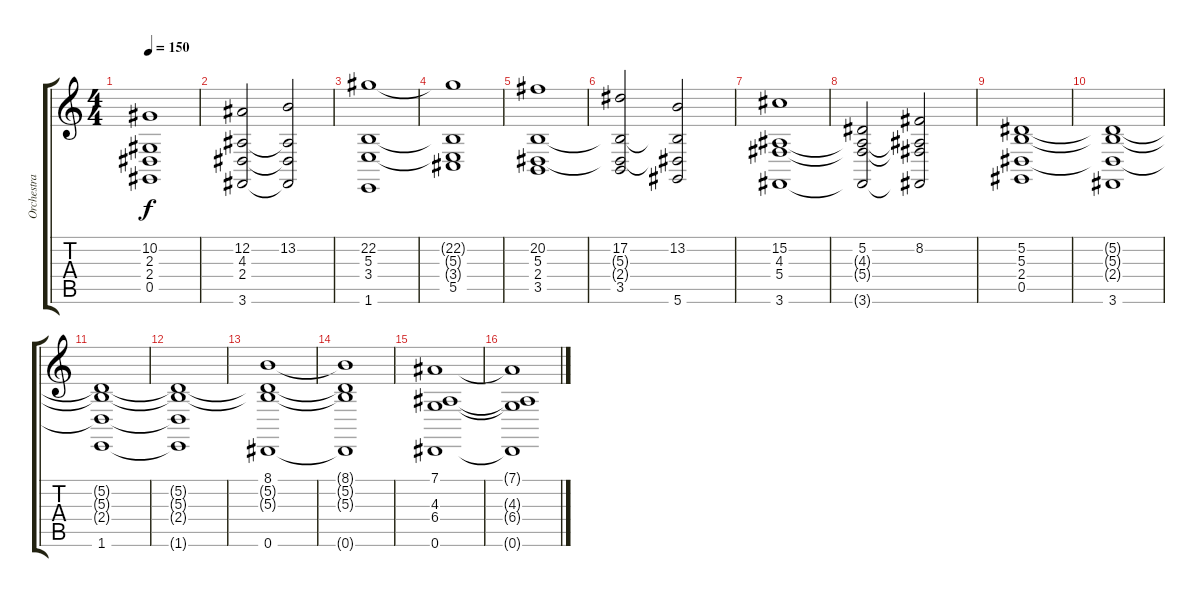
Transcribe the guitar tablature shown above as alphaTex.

\track ("Orchestra 2" "Orchestra ") {instrument stringensemble2}
\staff {score tabs}
\tuning (Eb4 Bb3 Gb3 Db3 Ab2 Eb2) {hide}
\ts (4 4)
\tempo 150
\clef g2
\ks c
(10.2 2.3 2.4 0.5).1{dy f volume 16} |
(12.2 4.3 2.4 3.6).2 (13.2 4.3{t} 2.4{t} 3.6{t}).2 |
(22.2 5.3 3.4 1.6).1 |
(22.2{t} 5.3{t} 3.4{t} 5.5).1 |
(20.2 5.3 2.4 3.5).1 |
(17.2 5.3{t} 2.4{t} 3.5).2 (13.2 5.3{t} 2.4{t} 5.6).2 |
(15.2 4.3 5.4 3.6).1 |
(5.2 4.3{t} 5.4{t} 3.6{t}).2 (8.2 4.3{t} 5.4{t} 3.6{t}).2 |
(5.2 5.3 2.4 0.5).1 |
(5.2{t} 5.3{t} 2.4{t} 3.6).1 |
(5.2{t} 5.3{t} 2.4{t} 1.6).1 |
(5.2{t} 5.3{t} 2.4{t} 1.6{t}).1 |
(8.1 5.2{t} 5.3{t} 0.6).1 |
(8.1{t} 5.2{t} 5.3{t} 0.6{t}).1 |
(7.1 4.3 6.4 0.6).1 |
(7.1{t} 4.3{t} 6.4{t} 0.6{t}).1
